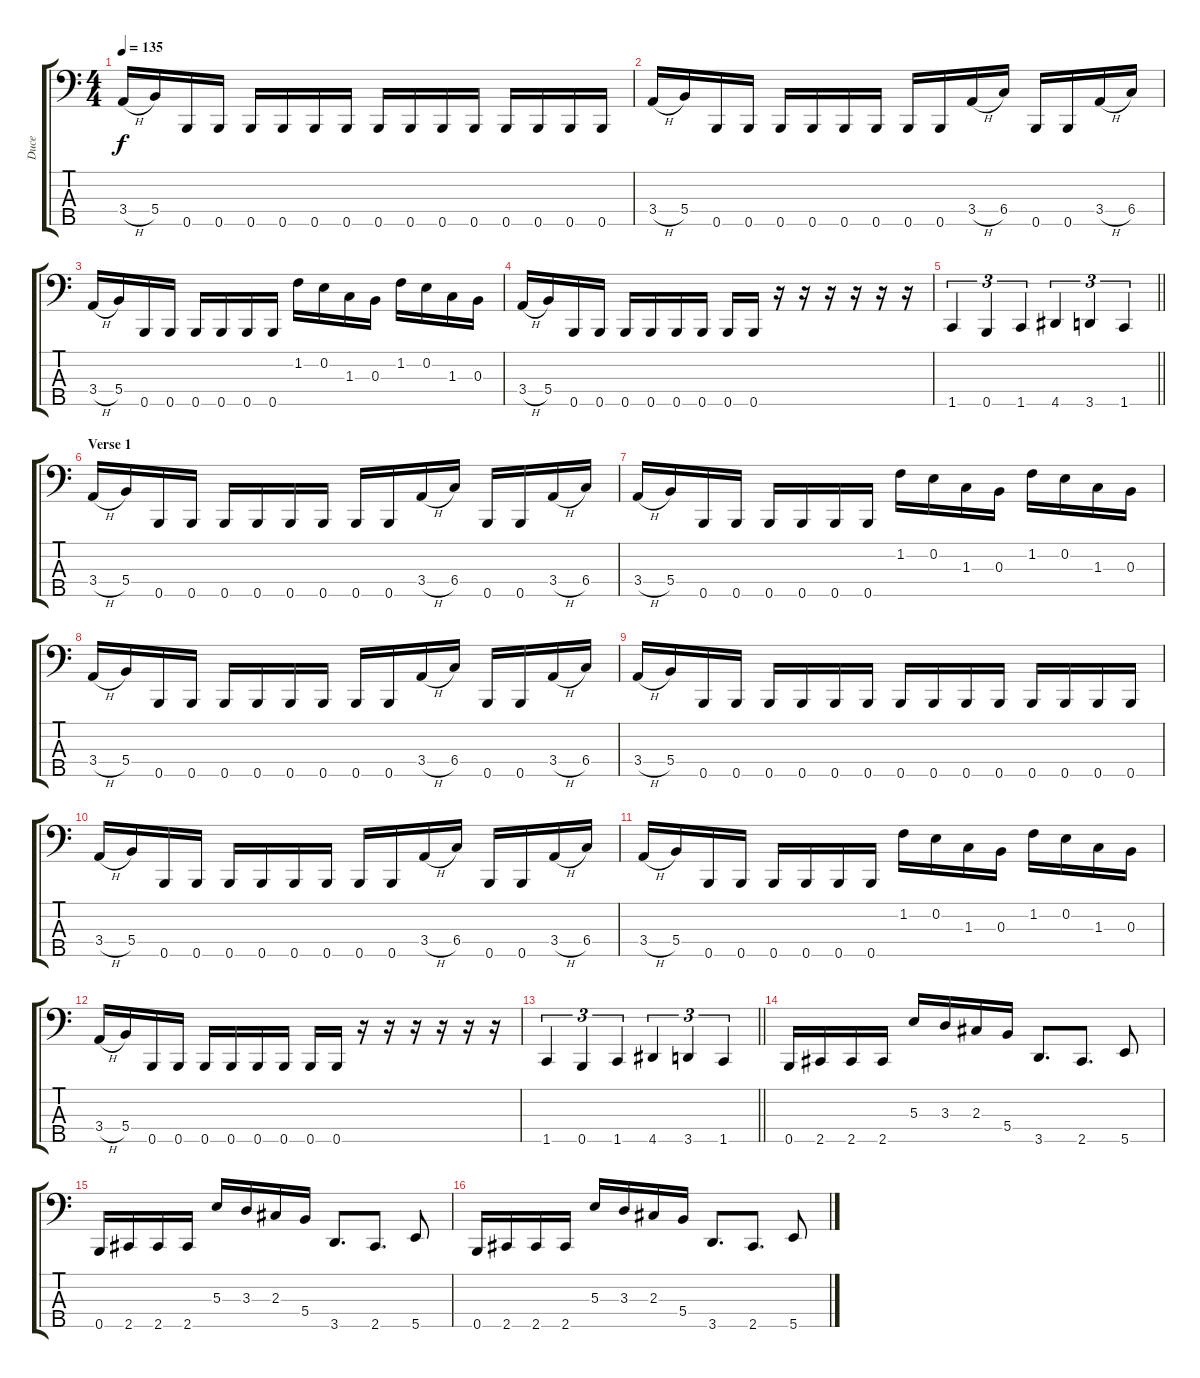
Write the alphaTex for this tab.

\track ("Duce" "Duce") {instrument electricbasspick}
\staff {score tabs}
\tuning (Ab2 E2 B1 Gb1 B0) {hide}
\ts (4 4)
\tempo 135
\clef f4
\ks c
3.4{h}.16{dy f} 5.4.16 0.5.16 0.5.16 0.5.16 0.5.16 0.5.16 0.5.16 0.5.16 0.5.16 0.5.16 0.5.16 0.5.16 0.5.16 0.5.16 0.5.16 |
3.4{h}.16 5.4.16 0.5.16 0.5.16 0.5.16 0.5.16 0.5.16 0.5.16 0.5.16 0.5.16 3.4{h}.16 6.4.16 0.5.16 0.5.16 3.4{h}.16 6.4.16 |
3.4{h}.16 5.4.16 0.5.16 0.5.16 0.5.16 0.5.16 0.5.16 0.5.16 1.2.16 0.2.16 1.3.16 0.3.16 1.2.16 0.2.16 1.3.16 0.3.16 |
3.4{h}.16 5.4.16 0.5.16 0.5.16 0.5.16 0.5.16 0.5.16 0.5.16 0.5.16 0.5.16 r.16 r.16 r.16 r.16 r.16 r.16 |
\barLineRight lightlight
1.5.4{tu (3 2)} 0.5.4{tu (3 2)} 1.5.4{tu (3 2)} 4.5.4{tu (3 2)} 3.5.4{tu (3 2)} 1.5.4{tu (3 2)} |
\section ("" "Verse 1 ")
3.4{h}.16 5.4.16 0.5.16 0.5.16 0.5.16 0.5.16 0.5.16 0.5.16 0.5.16 0.5.16 3.4{h}.16 6.4.16 0.5.16 0.5.16 3.4{h}.16 6.4.16 |
3.4{h}.16 5.4.16 0.5.16 0.5.16 0.5.16 0.5.16 0.5.16 0.5.16 1.2.16 0.2.16 1.3.16 0.3.16 1.2.16 0.2.16 1.3.16 0.3.16 |
3.4{h}.16 5.4.16 0.5.16 0.5.16 0.5.16 0.5.16 0.5.16 0.5.16 0.5.16 0.5.16 3.4{h}.16 6.4.16 0.5.16 0.5.16 3.4{h}.16 6.4.16 |
3.4{h}.16 5.4.16 0.5.16 0.5.16 0.5.16 0.5.16 0.5.16 0.5.16 0.5.16 0.5.16 0.5.16 0.5.16 0.5.16 0.5.16 0.5.16 0.5.16 |
3.4{h}.16 5.4.16 0.5.16 0.5.16 0.5.16 0.5.16 0.5.16 0.5.16 0.5.16 0.5.16 3.4{h}.16 6.4.16 0.5.16 0.5.16 3.4{h}.16 6.4.16 |
3.4{h}.16 5.4.16 0.5.16 0.5.16 0.5.16 0.5.16 0.5.16 0.5.16 1.2.16 0.2.16 1.3.16 0.3.16 1.2.16 0.2.16 1.3.16 0.3.16 |
3.4{h}.16 5.4.16 0.5.16 0.5.16 0.5.16 0.5.16 0.5.16 0.5.16 0.5.16 0.5.16 r.16 r.16 r.16 r.16 r.16 r.16 |
\barLineRight lightlight
1.5.4{tu (3 2)} 0.5.4{tu (3 2)} 1.5.4{tu (3 2)} 4.5.4{tu (3 2)} 3.5.4{tu (3 2)} 1.5.4{tu (3 2)} |
0.5.16 2.5.16 2.5.16 2.5.16 5.3.16 3.3.16 2.3.16 5.4.16 3.5.8{d} 2.5.8{d} 5.5.8 |
0.5.16 2.5.16 2.5.16 2.5.16 5.3.16 3.3.16 2.3.16 5.4.16 3.5.8{d} 2.5.8{d} 5.5.8 |
0.5.16 2.5.16 2.5.16 2.5.16 5.3.16 3.3.16 2.3.16 5.4.16 3.5.8{d} 2.5.8{d} 5.5.8
